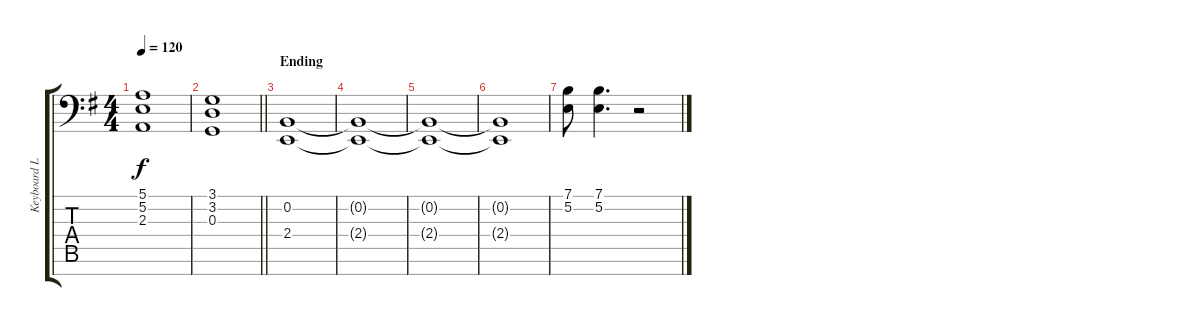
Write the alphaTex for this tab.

\track ("Keyboard L" "Keyboard L") {instrument stringensemble1}
\staff {score tabs}
\tuning (E3 B2 G2 D2 A1 E1 B0) {hide}
\ts (4 4)
\tempo 120
\clef f4
\ks eminor
(5.1 5.2 2.3).1{dy f} |
\barLineRight lightlight
(3.1 3.2 0.3).1 |
\section ("" "Ending")
(0.2 2.4).1 |
(0.2{t} 2.4{t}).1 |
(0.2{t} 2.4{t}).1 |
(0.2{t} 2.4{t}).1 |
(7.1 5.2).8 (7.1 5.2).4{d} r.2
